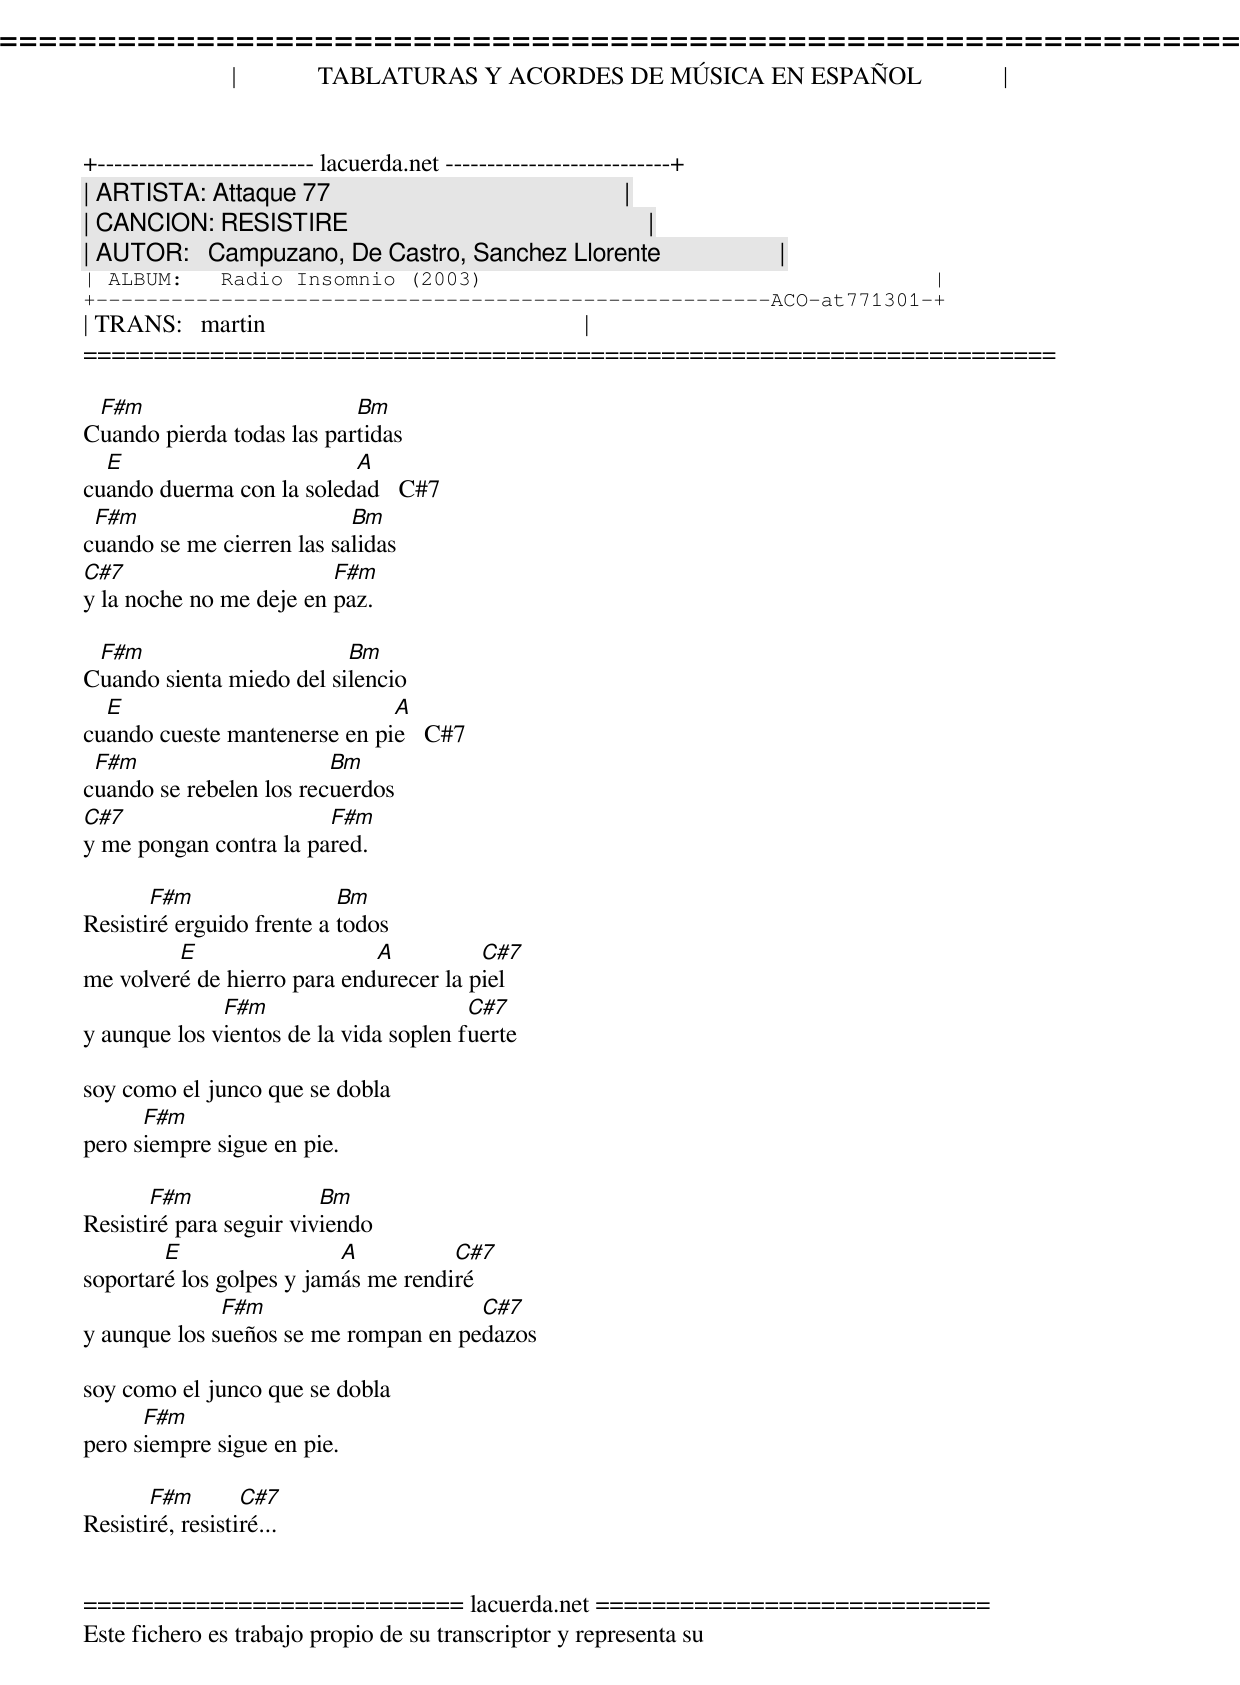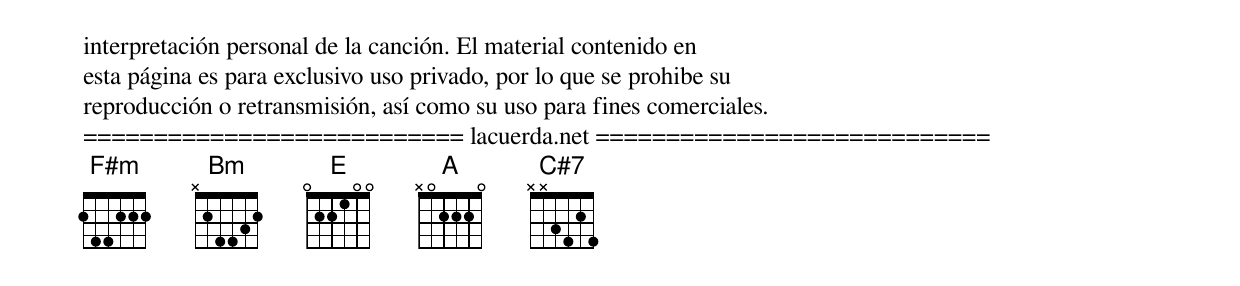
=====================================================================
|             TABLATURAS Y ACORDES DE MÚSICA EN ESPAÑOL             |
+-------------------------- lacuerda.net ---------------------------+
| ARTISTA: Attaque 77                                               |
| CANCION: RESISTIRE                                                |
| AUTOR:   Campuzano, De Castro, Sanchez Llorente                   |
| ALBUM:   Radio Insomnio (2003)                                    |
+------------------------------------------------------ACO-at771301-+
| TRANS:   martin                                                   |
=====================================================================

 F#m                       Bm
Cuando pierda todas las partidas
  E                       A
cuando duerma con la soledad   C#7
 F#m                       Bm
cuando se me cierren las salidas
C#7                      F#m
y la noche no me deje en paz.

 F#m                      Bm
Cuando sienta miedo del silencio
  E                           A
cuando cueste mantenerse en pie   C#7
 F#m                     Bm
cuando se rebelen los recuerdos
C#7                     F#m
y me pongan contra la pared.

       F#m                 Bm
Resistiré erguido frente a todos
         E                   A          C#7
me volveré de hierro para endurecer la piel
              F#m                       C#7
y aunque los vientos de la vida soplen fuerte

soy como el junco que se dobla
      F#m
pero siempre sigue en pie.

       F#m               Bm
Resistiré para seguir viviendo
        E                 A          C#7
soportaré los golpes y jamás me rendiré
              F#m                     C#7
y aunque los sueños se me rompan en pedazos

soy como el junco que se dobla
      F#m
pero siempre sigue en pie.

       F#m        C#7
Resistiré, resistiré...


=========================== lacuerda.net ============================
Este fichero es trabajo propio de su transcriptor y representa su
interpretación personal de la canción. El material contenido en
esta página es para exclusivo uso privado, por lo que se prohibe su
reproducción o retransmisión, así como su uso para fines comerciales.
=========================== lacuerda.net ============================
